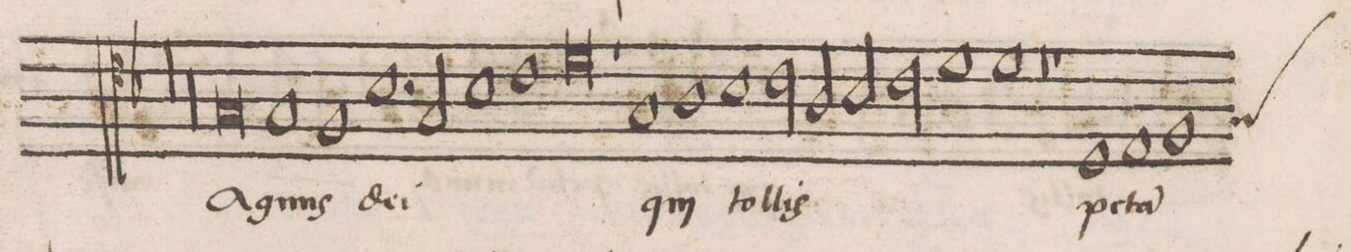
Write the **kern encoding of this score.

**kern	**text
*I"ALTVS	*
*clefC4	*
*k[b-]	*
*met(C|)	*
*M2/1	*
*all\right	*
00r	.
=2-	=2-
=3-	=3-
00r	.
=4-	=4-
=5-	=5-
0G/	A-
=6-	=6-
1G/	-gnus
1F/	.
=7-	=7-
1.B-\	de-
2G/	-i
=8-	=8-
1B-\	.
1c\	.
=9-	=9-
0d\	.
=10-	=10-
1r	.
1G/	qui
=11-	=11-
1A\	.
1B-\	tol-
=12-	=12-
*2\right	*
2c\	-lis
2A/	.
2B-/	.
2c\	.
=13-	=13-
1d\	.
1d\	.
=14-	=14-
0r	.
=15-	=15-
1r	.
1D/	p(e)c-
=16-	=16-
1E/	-(ca)-
*custos:G	*
1F/	-ta
=17-	=17-
*-	*-
